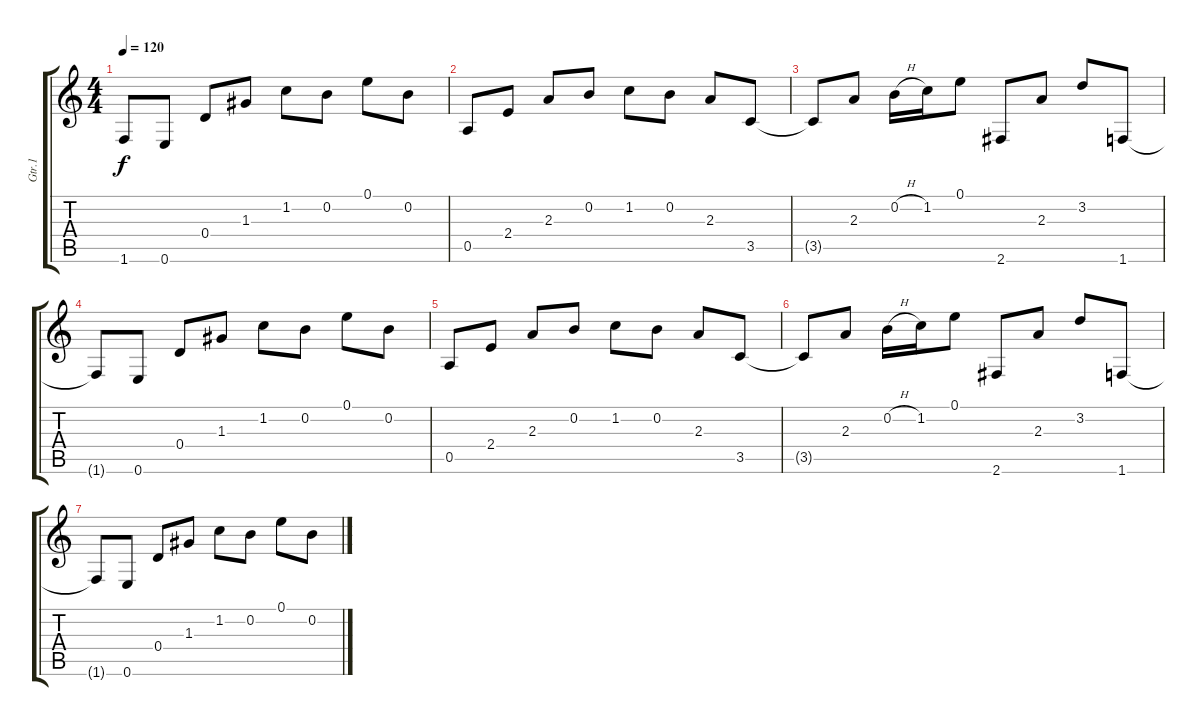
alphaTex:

\track ("Gtr.1" "Gtr.1") {instrument distortionguitar}
\staff {score tabs}
\tuning (E4 B3 G3 D3 A2 E2) {hide}
\ts (4 4)
\tempo 120
\clef g2
\ks c
1.6{t}.8{dy f} 0.6.8 0.4.8 1.3.8 1.2.8 0.2.8 0.1.8 0.2.8 |
0.5.8 2.4.8 2.3.8 0.2.8 1.2.8 0.2.8 2.3.8 3.5.8 |
3.5{t}.8 2.3.8 0.2{h}.16 1.2.16 0.1.8 2.6.8 2.3.8 3.2.8 1.6.8 |
1.6{t}.8{volume 12} 0.6.8 0.4.8 1.3.8 1.2.8 0.2.8 0.1.8 0.2.8 |
0.5.8{volume 8} 2.4.8 2.3.8 0.2.8 1.2.8 0.2.8 2.3.8 3.5.8 |
3.5{t}.8{volume 4} 2.3.8 0.2{h}.16 1.2.16 0.1.8 2.6.8 2.3.8 3.2.8 1.6.8 |
1.6{t}.8{volume 0} 0.6.8 0.4.8 1.3.8 1.2.8 0.2.8 0.1.8 0.2.8
